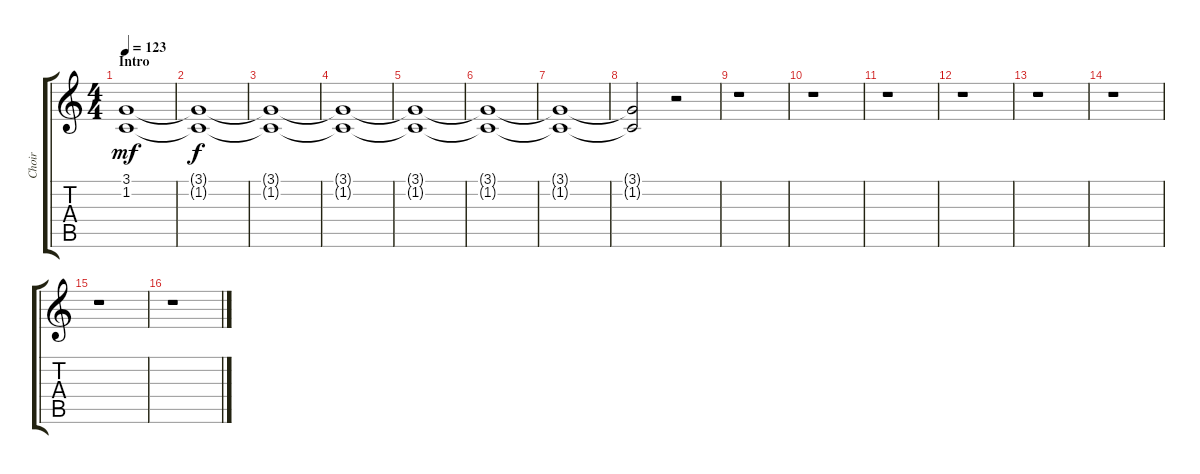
\track ("Choir" "Choir") {instrument choiraahs}
\staff {score tabs}
\tuning (E4 B3 G3 D3 A2 E2) {hide}
\ts (4 4)
\section ("" "Intro")
\tempo 123
\clef g2
\ks c
(3.1 1.2).1{dy mf instrument choiraahs} |
(3.1{t} 1.2{t}).1{dy f} |
(3.1{t} 1.2{t}).1 |
(3.1{t} 1.2{t}).1 |
(3.1{t} 1.2{t}).1 |
(3.1{t} 1.2{t}).1 |
(3.1{t} 1.2{t}).1 |
(3.1{t} 1.2{t}).2 r.2 |
r.1 |
r.1 |
r.1 |
r.1 |
r.1 |
r.1 |
r.1 |
r.1
